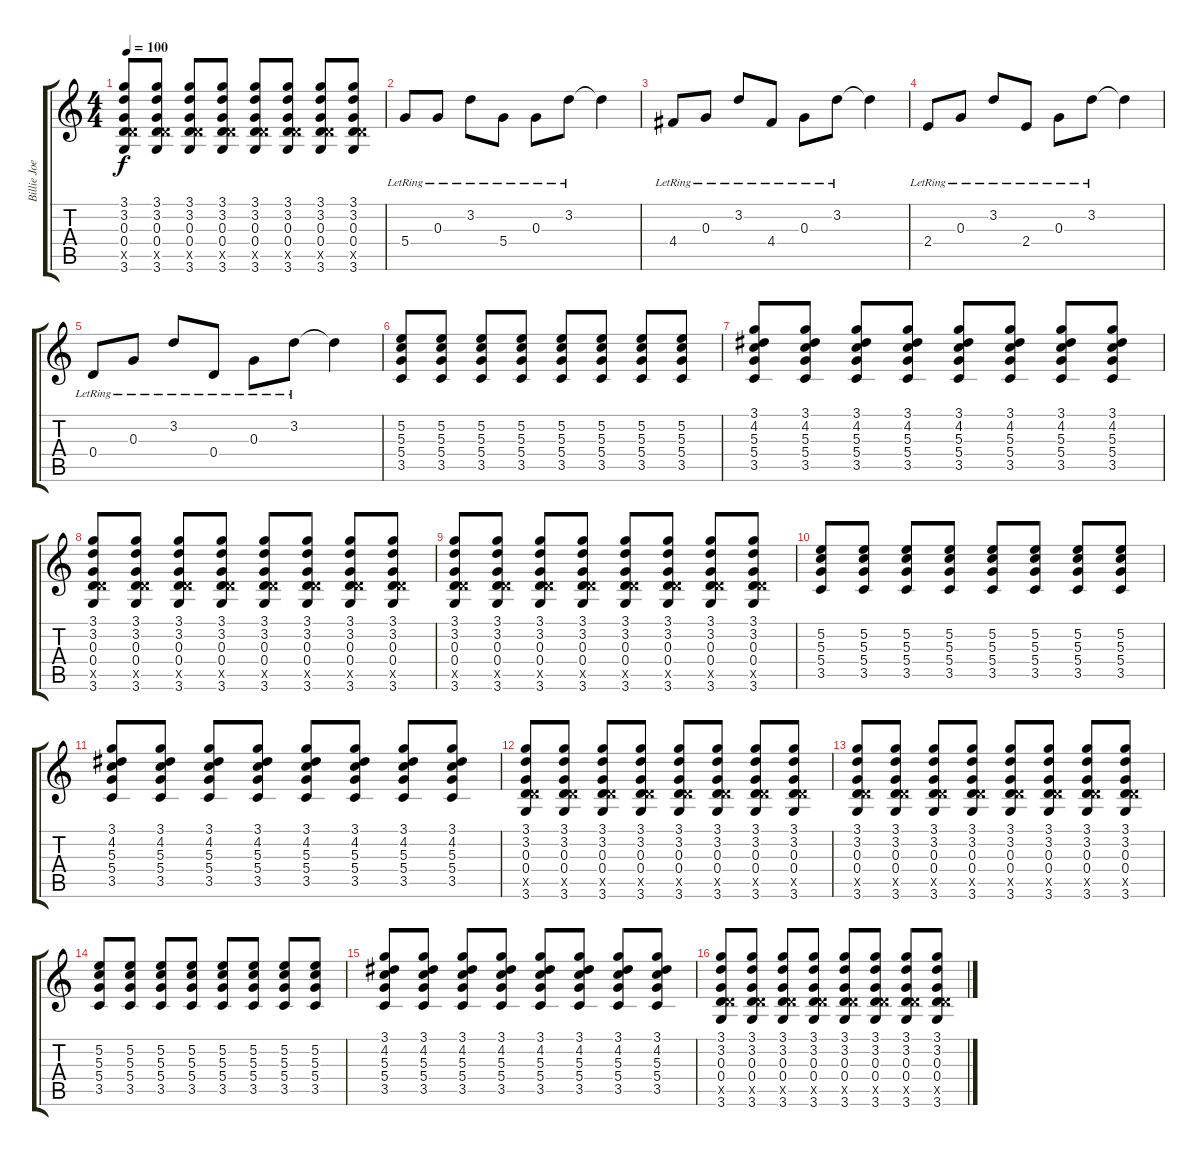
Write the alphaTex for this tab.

\track ("Billie Joe Armstrong (Guitar)" "Billie Joe") {instrument electricguitarclean}
\staff {score tabs}
\tuning (E4 B3 G3 D3 A2 E2) {hide}
\ts (4 4)
\tempo 100
\clef g2
\ks c
(3.1 3.2 0.3 0.4 5.5{x} 3.6).8{dy f} (3.1 3.2 0.3 0.4 5.5{x} 3.6).8 (3.1 3.2 0.3 0.4 5.5{x} 3.6).8 (3.1 3.2 0.3 0.4 5.5{x} 3.6).8 (3.1 3.2 0.3 0.4 5.5{x} 3.6).8 (3.1 3.2 0.3 0.4 5.5{x} 3.6).8 (3.1 3.2 0.3 0.4 5.5{x} 3.6).8 (3.1 3.2 0.3 0.4 5.5{x} 3.6).8 |
5.4{lr}.8 0.3{lr}.8 3.2{lr}.8 5.4{lr}.8 0.3{lr}.8 3.2{lr}.8 3.2{t}.4 |
4.4{lr}.8 0.3{lr}.8 3.2{lr}.8 4.4{lr}.8 0.3{lr}.8 3.2{lr}.8 3.2{t}.4 |
2.4{lr}.8 0.3{lr}.8 3.2{lr}.8 2.4{lr}.8 0.3{lr}.8 3.2{lr}.8 3.2{t}.4 |
0.4{lr}.8 0.3{lr}.8 3.2{lr}.8 0.4{lr}.8 0.3{lr}.8 3.2{lr}.8 3.2{t}.4 |
(5.2 5.3 5.4 3.5).8 (5.2 5.3 5.4 3.5).8 (5.2 5.3 5.4 3.5).8 (5.2 5.3 5.4 3.5).8 (5.2 5.3 5.4 3.5).8 (5.2 5.3 5.4 3.5).8 (5.2 5.3 5.4 3.5).8 (5.2 5.3 5.4 3.5).8 |
(3.1 4.2 5.3 5.4 3.5).8 (3.1 4.2 5.3 5.4 3.5).8 (3.1 4.2 5.3 5.4 3.5).8 (3.1 4.2 5.3 5.4 3.5).8 (3.1 4.2 5.3 5.4 3.5).8 (3.1 4.2 5.3 5.4 3.5).8 (3.1 4.2 5.3 5.4 3.5).8 (3.1 4.2 5.3 5.4 3.5).8 |
(3.1 3.2 0.3 0.4 5.5{x} 3.6).8 (3.1 3.2 0.3 0.4 5.5{x} 3.6).8 (3.1 3.2 0.3 0.4 5.5{x} 3.6).8 (3.1 3.2 0.3 0.4 5.5{x} 3.6).8 (3.1 3.2 0.3 0.4 5.5{x} 3.6).8 (3.1 3.2 0.3 0.4 5.5{x} 3.6).8 (3.1 3.2 0.3 0.4 5.5{x} 3.6).8 (3.1 3.2 0.3 0.4 5.5{x} 3.6).8 |
(3.1 3.2 0.3 0.4 5.5{x} 3.6).8 (3.1 3.2 0.3 0.4 5.5{x} 3.6).8 (3.1 3.2 0.3 0.4 5.5{x} 3.6).8 (3.1 3.2 0.3 0.4 5.5{x} 3.6).8 (3.1 3.2 0.3 0.4 5.5{x} 3.6).8 (3.1 3.2 0.3 0.4 5.5{x} 3.6).8 (3.1 3.2 0.3 0.4 5.5{x} 3.6).8 (3.1 3.2 0.3 0.4 5.5{x} 3.6).8 |
(5.2 5.3 5.4 3.5).8 (5.2 5.3 5.4 3.5).8 (5.2 5.3 5.4 3.5).8 (5.2 5.3 5.4 3.5).8 (5.2 5.3 5.4 3.5).8 (5.2 5.3 5.4 3.5).8 (5.2 5.3 5.4 3.5).8 (5.2 5.3 5.4 3.5).8 |
(3.1 4.2 5.3 5.4 3.5).8 (3.1 4.2 5.3 5.4 3.5).8 (3.1 4.2 5.3 5.4 3.5).8 (3.1 4.2 5.3 5.4 3.5).8 (3.1 4.2 5.3 5.4 3.5).8 (3.1 4.2 5.3 5.4 3.5).8 (3.1 4.2 5.3 5.4 3.5).8 (3.1 4.2 5.3 5.4 3.5).8 |
(3.1 3.2 0.3 0.4 5.5{x} 3.6).8 (3.1 3.2 0.3 0.4 5.5{x} 3.6).8 (3.1 3.2 0.3 0.4 5.5{x} 3.6).8 (3.1 3.2 0.3 0.4 5.5{x} 3.6).8 (3.1 3.2 0.3 0.4 5.5{x} 3.6).8 (3.1 3.2 0.3 0.4 5.5{x} 3.6).8 (3.1 3.2 0.3 0.4 5.5{x} 3.6).8 (3.1 3.2 0.3 0.4 5.5{x} 3.6).8 |
(3.1 3.2 0.3 0.4 5.5{x} 3.6).8 (3.1 3.2 0.3 0.4 5.5{x} 3.6).8 (3.1 3.2 0.3 0.4 5.5{x} 3.6).8 (3.1 3.2 0.3 0.4 5.5{x} 3.6).8 (3.1 3.2 0.3 0.4 5.5{x} 3.6).8 (3.1 3.2 0.3 0.4 5.5{x} 3.6).8 (3.1 3.2 0.3 0.4 5.5{x} 3.6).8 (3.1 3.2 0.3 0.4 5.5{x} 3.6).8 |
(5.2 5.3 5.4 3.5).8 (5.2 5.3 5.4 3.5).8 (5.2 5.3 5.4 3.5).8 (5.2 5.3 5.4 3.5).8 (5.2 5.3 5.4 3.5).8 (5.2 5.3 5.4 3.5).8 (5.2 5.3 5.4 3.5).8 (5.2 5.3 5.4 3.5).8 |
(3.1 4.2 5.3 5.4 3.5).8 (3.1 4.2 5.3 5.4 3.5).8 (3.1 4.2 5.3 5.4 3.5).8 (3.1 4.2 5.3 5.4 3.5).8 (3.1 4.2 5.3 5.4 3.5).8 (3.1 4.2 5.3 5.4 3.5).8 (3.1 4.2 5.3 5.4 3.5).8 (3.1 4.2 5.3 5.4 3.5).8 |
(3.1 3.2 0.3 0.4 5.5{x} 3.6).8 (3.1 3.2 0.3 0.4 5.5{x} 3.6).8 (3.1 3.2 0.3 0.4 5.5{x} 3.6).8 (3.1 3.2 0.3 0.4 5.5{x} 3.6).8 (3.1 3.2 0.3 0.4 5.5{x} 3.6).8 (3.1 3.2 0.3 0.4 5.5{x} 3.6).8 (3.1 3.2 0.3 0.4 5.5{x} 3.6).8 (3.1 3.2 0.3 0.4 5.5{x} 3.6).8
